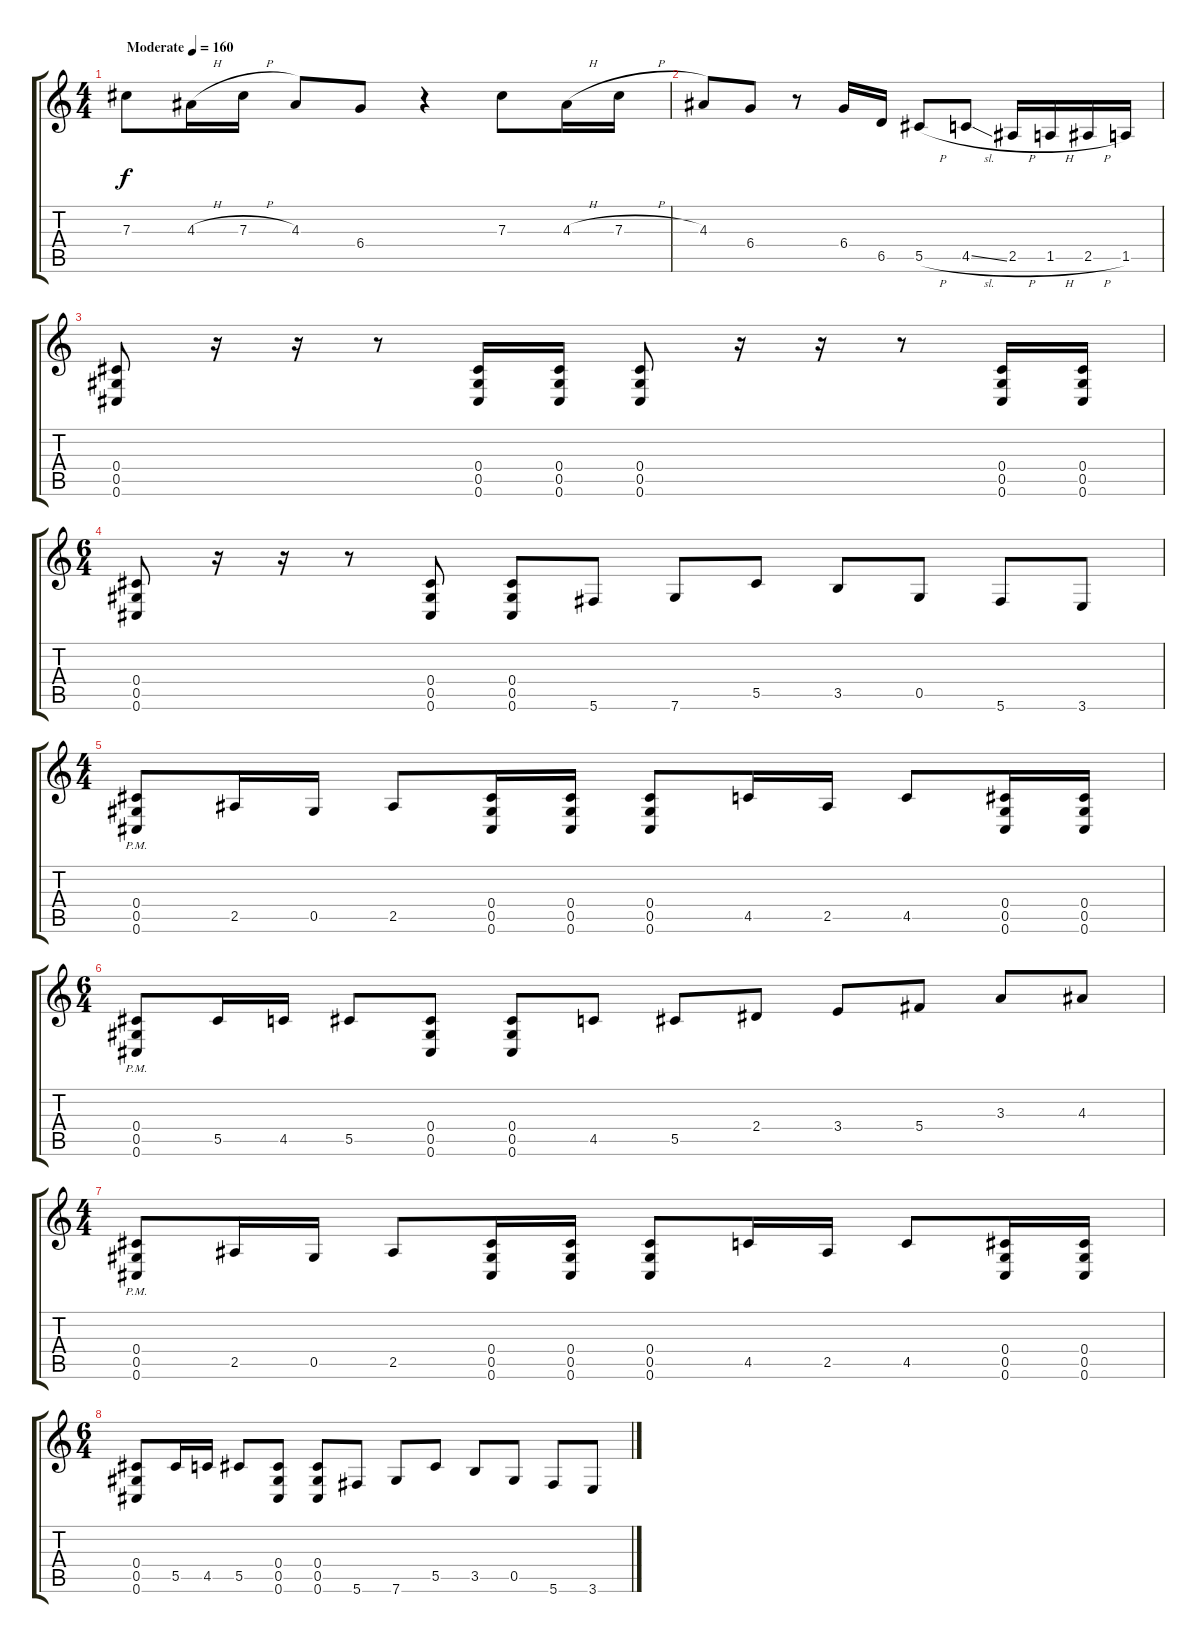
\track "" {instrument overdrivenguitar}
\staff {score tabs}
\tuning (Eb4 Bb3 Gb3 Db3 Ab2 Db2) {hide}
\ts (4 4)
\tempo (160 "Moderate")
\clef g2
\ks c
7.3.8{dy f instrument overdrivenguitar} 4.3{h}.16 7.3{h}.16 4.3.8 6.4.8 r.4 7.3.8 4.3{h}.16 7.3{h}.16 |
4.3.8 6.4.8 r.8 6.4.16 6.5.16 5.5{h}.8 4.5{sl}.8 2.5{h}.16 1.5{h}.16 2.5{h}.16 1.5.16 |
(0.4 0.5 0.6).8 r.16 r.16 r.8 (0.4 0.5 0.6).16 (0.4 0.5 0.6).16 (0.4 0.5 0.6).8 r.16 r.16 r.8 (0.4 0.5 0.6).16 (0.4 0.5 0.6).16 |
\ts (6 4)
(0.4 0.5 0.6).8 r.16 r.16 r.8 (0.4 0.5 0.6).8 (0.4 0.5 0.6).8 5.6.8 7.6.8 5.5.8 3.5.8 0.5.8 5.6.8 3.6.8 |
\ts (4 4)
(0.4 0.5 0.6{pm}).8 2.5.16 0.5.16 2.5.8 (0.4 0.5 0.6).16 (0.4 0.5 0.6).16 (0.4 0.5 0.6).8 4.5.16 2.5.16 4.5.8 (0.4 0.5 0.6).16 (0.4 0.5 0.6).16 |
\ts (6 4)
(0.4 0.5 0.6{pm}).8 5.5.16 4.5.16 5.5.8 (0.4 0.5 0.6).8 (0.4 0.5 0.6).8 4.5.8 5.5.8 2.4.8 3.4.8 5.4.8 3.3.8 4.3.8 |
\ts (4 4)
(0.4 0.5 0.6{pm}).8 2.5.16 0.5.16 2.5.8 (0.4 0.5 0.6).16 (0.4 0.5 0.6).16 (0.4 0.5 0.6).8 4.5.16 2.5.16 4.5.8 (0.4 0.5 0.6).16 (0.4 0.5 0.6).16 |
\ts (6 4)
(0.4 0.5 0.6).8 5.5.16 4.5.16 5.5.8 (0.4 0.5 0.6).8 (0.4 0.5 0.6).8 5.6.8 7.6.8 5.5.8 3.5.8 0.5.8 5.6.8 3.6.8
